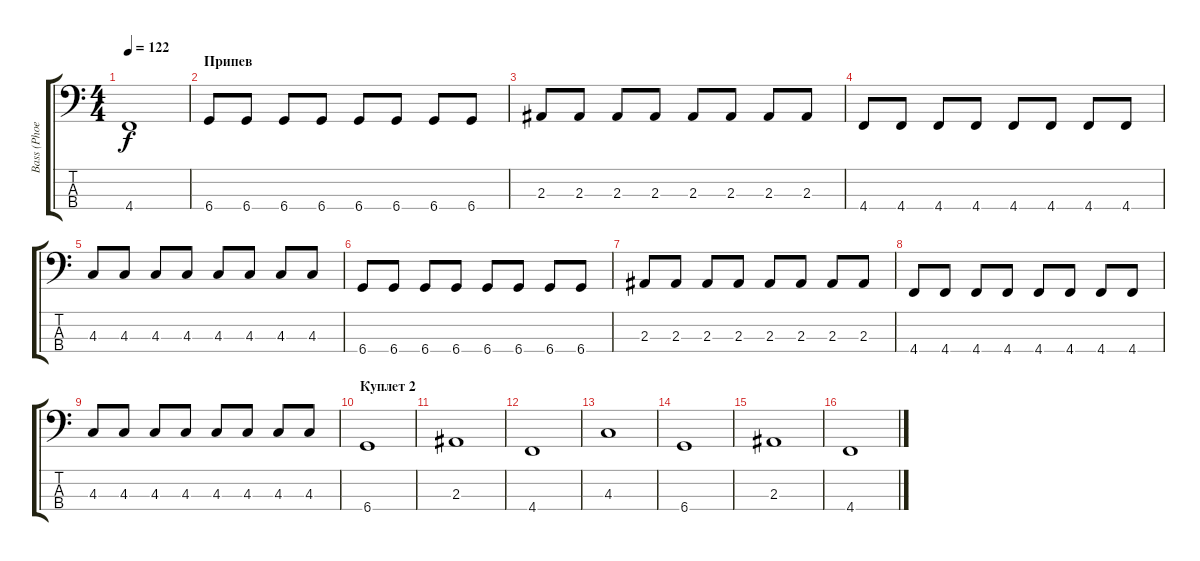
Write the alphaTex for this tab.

\track ("Bass (Phoenix)" "Bass (Phoe") {instrument electricbassfinger}
\staff {score tabs}
\tuning (Gb2 Db2 Ab1 Db1) {hide}
\ts (4 4)
\tempo 122
\clef f4
\ks c
4.4{t}.1{dy f} |
\section ("" "Припев")
6.4.8 6.4.8 6.4.8 6.4.8 6.4.8 6.4.8 6.4.8 6.4.8 |
2.3.8 2.3.8 2.3.8 2.3.8 2.3.8 2.3.8 2.3.8 2.3.8 |
4.4.8 4.4.8 4.4.8 4.4.8 4.4.8 4.4.8 4.4.8 4.4.8 |
4.3.8 4.3.8 4.3.8 4.3.8 4.3.8 4.3.8 4.3.8 4.3.8 |
6.4.8 6.4.8 6.4.8 6.4.8 6.4.8 6.4.8 6.4.8 6.4.8 |
2.3.8 2.3.8 2.3.8 2.3.8 2.3.8 2.3.8 2.3.8 2.3.8 |
4.4.8 4.4.8 4.4.8 4.4.8 4.4.8 4.4.8 4.4.8 4.4.8 |
4.3.8 4.3.8 4.3.8 4.3.8 4.3.8 4.3.8 4.3.8 4.3.8 |
\section ("" "Куплет 2")
6.4.1 |
2.3.1 |
4.4.1 |
4.3.1 |
6.4.1 |
2.3.1 |
4.4.1
